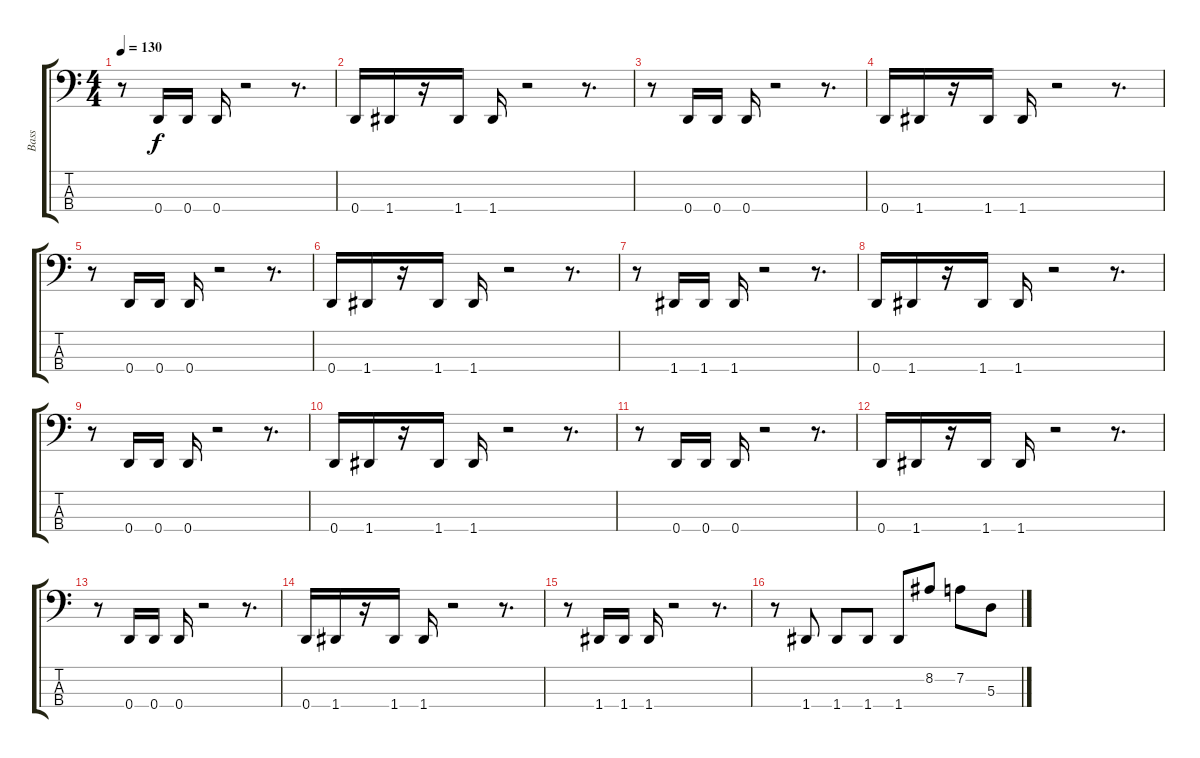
\track ("Bass" "Bass") {instrument electricbassfinger}
\staff {score tabs}
\tuning (G2 D2 A1 D1) {hide}
\ts (4 4)
\tempo 130
\clef f4
\ks c
r.8{dy f} 0.4.16 0.4.16 0.4.16 r.2 r.8{d} |
0.4.16 1.4.16 r.16 1.4.16 1.4.16 r.2 r.8{d} |
r.8 0.4.16 0.4.16 0.4.16 r.2 r.8{d} |
0.4.16 1.4.16 r.16 1.4.16 1.4.16 r.2 r.8{d} |
r.8 0.4.16 0.4.16 0.4.16 r.2 r.8{d} |
0.4.16 1.4.16 r.16 1.4.16 1.4.16 r.2 r.8{d} |
r.8 1.4.16 1.4.16 1.4.16 r.2 r.8{d} |
0.4.16 1.4.16 r.16 1.4.16 1.4.16 r.2 r.8{d} |
r.8 0.4.16 0.4.16 0.4.16 r.2 r.8{d} |
0.4.16 1.4.16 r.16 1.4.16 1.4.16 r.2 r.8{d} |
r.8 0.4.16 0.4.16 0.4.16 r.2 r.8{d} |
0.4.16 1.4.16 r.16 1.4.16 1.4.16 r.2 r.8{d} |
r.8 0.4.16 0.4.16 0.4.16 r.2 r.8{d} |
0.4.16 1.4.16 r.16 1.4.16 1.4.16 r.2 r.8{d} |
r.8 1.4.16 1.4.16 1.4.16 r.2 r.8{d} |
r.8 1.4.8 1.4.8 1.4.8 1.4.8 8.2.8 7.2.8 5.3.8
